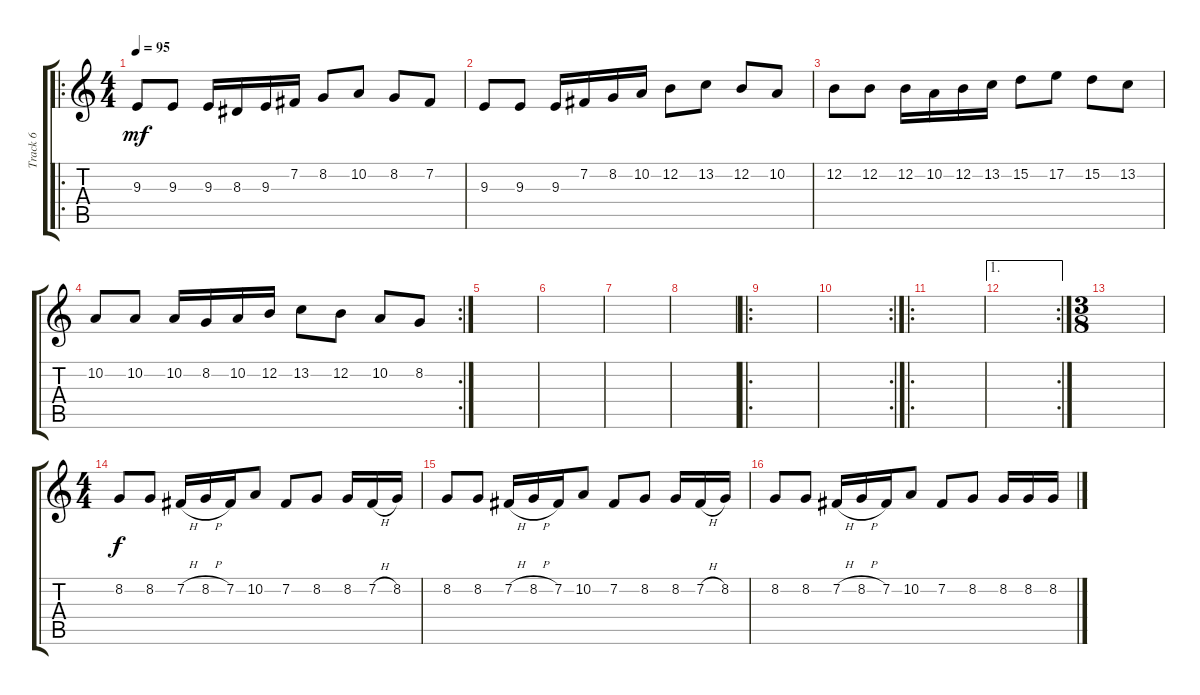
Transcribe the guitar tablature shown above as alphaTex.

\track ("Track 6" "Track 6") {instrument drawbarorgan}
\staff {score tabs}
\tuning (E4 B3 G3 D3 A2 E2) {hide}
\ro
\ts (4 4)
\tempo 95
\clef g2
\ks c
9.3.8{dy mf volume 10} 9.3.8 9.3.16 8.3.16 9.3.16 7.2.16 8.2.8 10.2.8 8.2.8 7.2.8 |
9.3.8 9.3.8 9.3.16 7.2.16 8.2.16 10.2.16 12.2.8 13.2.8 12.2.8 10.2.8 |
12.2.8 12.2.8 12.2.16 10.2.16 12.2.16 13.2.16 15.2.8 17.2.8 15.2.8 13.2.8 |
\rc 2
10.2.8 10.2.8 10.2.16 8.2.16 10.2.16 12.2.16 13.2.8 12.2.8 10.2.8 8.2.8 |
|
|
|
|
\ro
|
\rc 2
|
\ro
|
\ae 1
\rc 2
|
\ts (3 8)
|
\ts (4 4)
8.2.8{dy f instrument electricgrandpiano} 8.2.8 7.2{h}.16 8.2{h}.16 7.2.16 10.2.8 7.2.8 8.2.8 8.2.16 7.2{h}.16 8.2.16 |
8.2.8 8.2.8 7.2{h}.16 8.2{h}.16 7.2.16 10.2.8 7.2.8 8.2.8 8.2.16 7.2{h}.16 8.2.16 |
8.2.8 8.2.8 7.2{h}.16 8.2{h}.16 7.2.16 10.2.8 7.2.8 8.2.8 8.2.16 8.2.16 8.2.16
